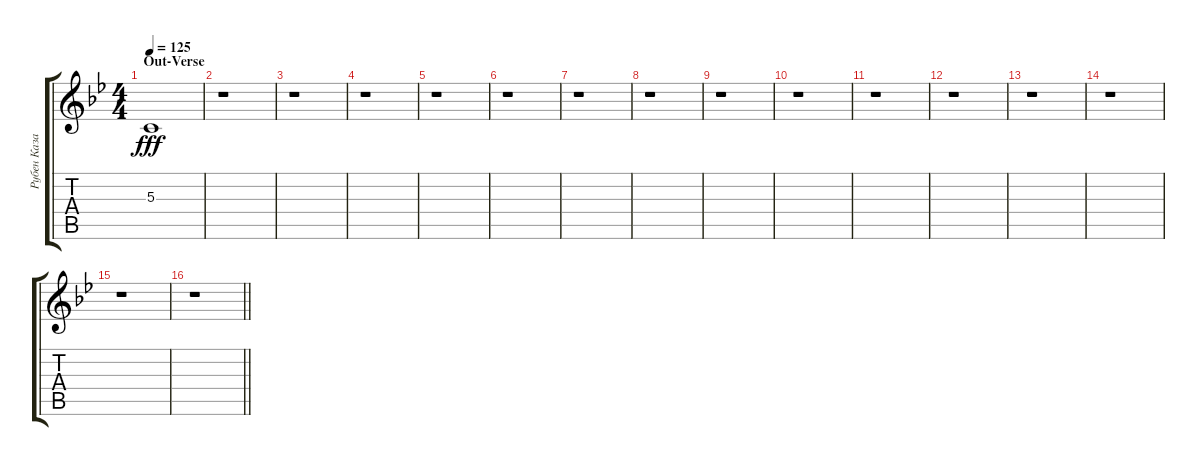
\track ("Рубен Казарьян (Бэк-Вокал)" "Рубен Каза") {instrument baritonesax}
\staff {score tabs}
\tuning (E4 B3 G3 D3 A2 E2) {hide}
\ts (4 4)
\section ("" "Out-Verse")
\tempo 125
\clef g2
\ks bb
5.3.1{dy fff balance 0} |
r.1 |
r.1 |
r.1 |
r.1 |
r.1 |
r.1 |
r.1 |
r.1 |
r.1 |
r.1 |
r.1 |
r.1 |
r.1 |
r.1 |
\barLineRight lightlight
r.1
